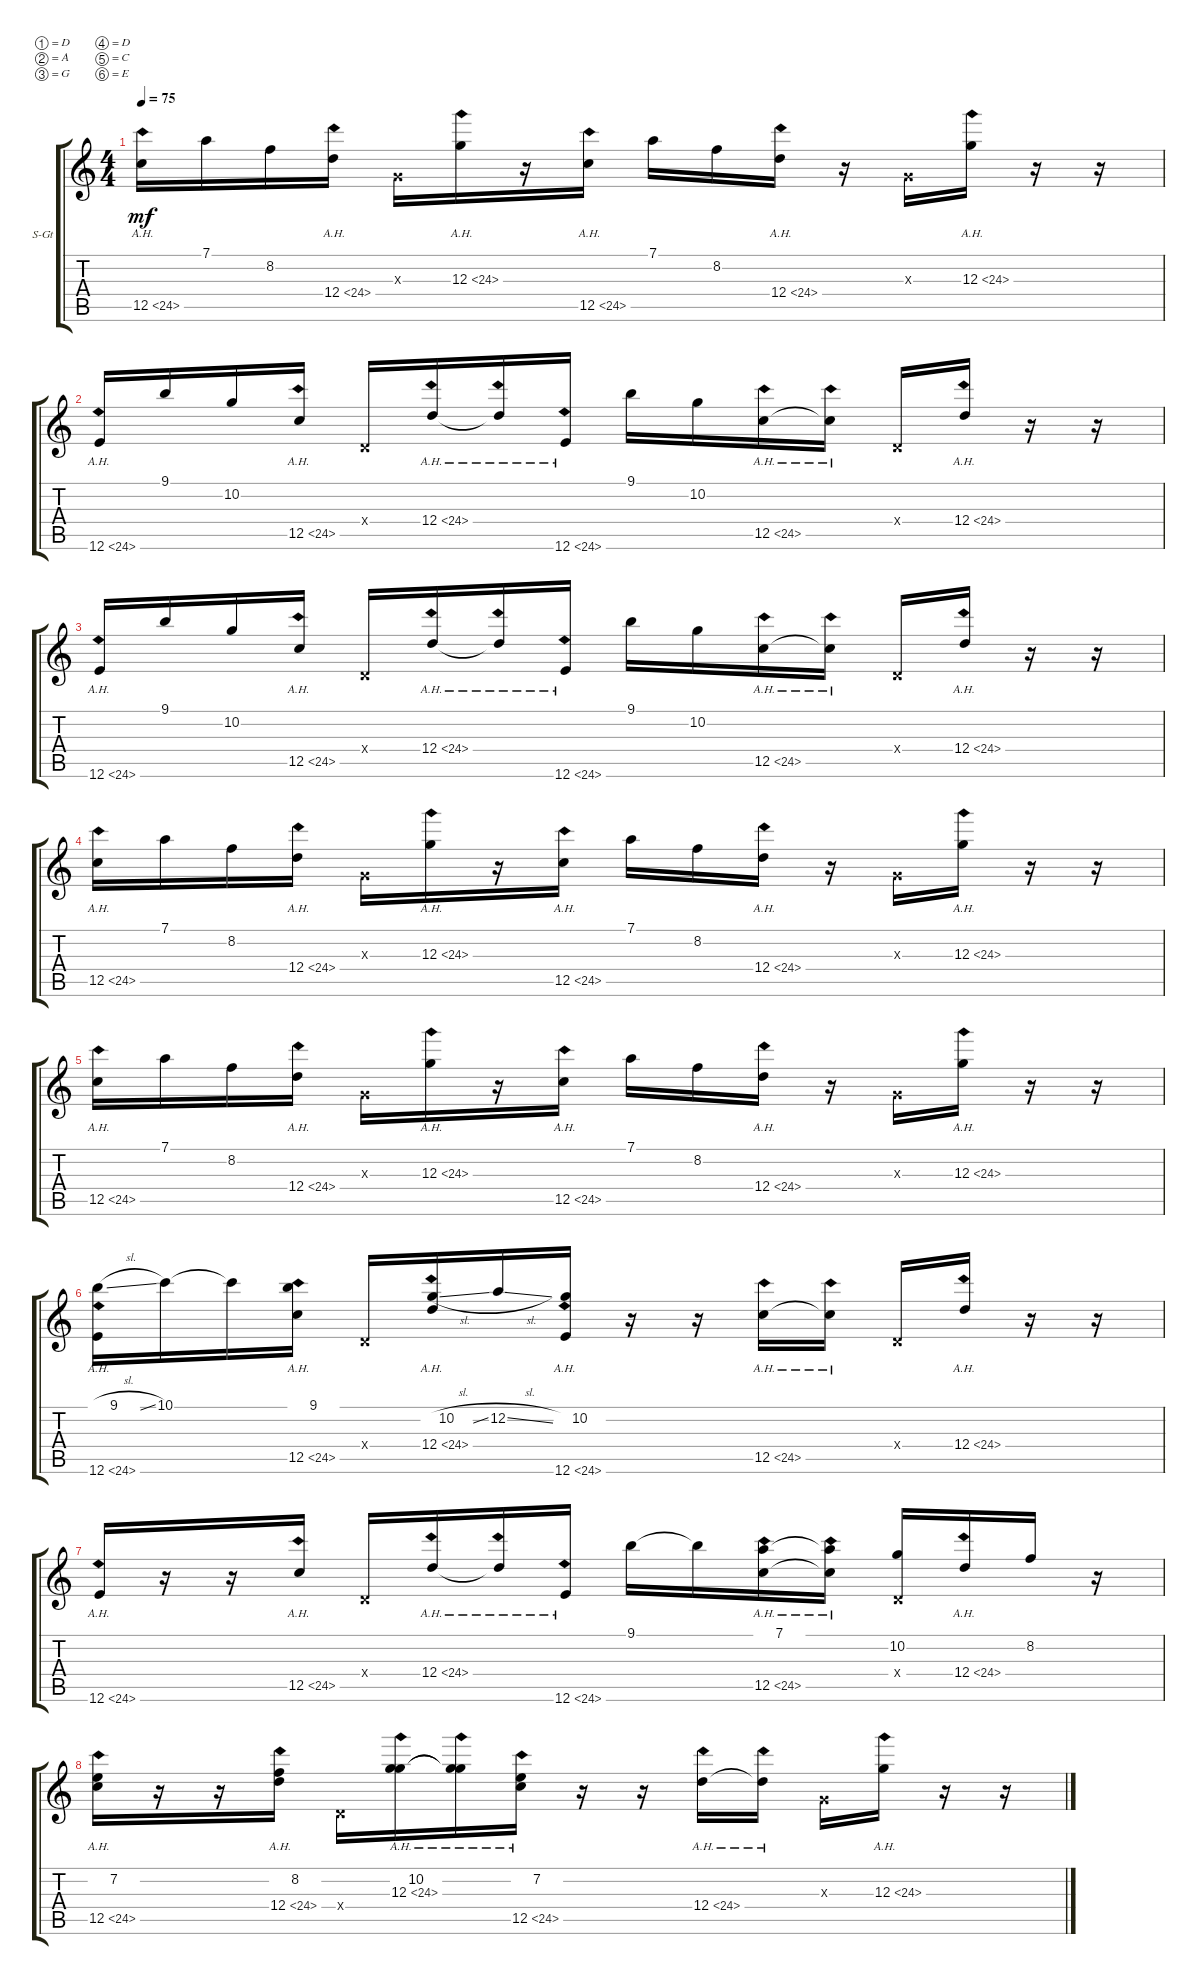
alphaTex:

\bracketExtendMode groupsimilarinstruments
\firstSystemTrackNameOrientation horizontal
\otherSystemsTrackNameOrientation horizontal
\track ("Utwór 1" "S-Gt") {instrument acousticguitarsteel}
\staff {score tabs}
\tuning (D4 A3 G3 D3 C3 E2)
\ts (4 4)
\tempo 75
\clef g2
\ks c
12.5{ah 12}.16{dy mf} 7.1.16 8.2.16 12.4{ah 12}.16 0.3{x}.16 12.3{ah 12}.16 r.16 12.5{ah 12}.16 7.1.16 8.2.16 12.4{ah 12}.16 r.16 0.3{x}.16 12.3{ah 12}.16 r.16 r.16 |
12.6{ah 12}.16 9.1.16 10.2.16 12.5{ah 12}.16 0.4{x}.16 12.4{ah 12}.16 12.4{ah 12 t}.16 12.6{ah 12}.16 9.1.16 10.2.16 12.5{ah 12}.16 12.5{ah 12 t}.16 0.4{x}.16 12.4{ah 12}.16 r.16 r.16 |
12.6{ah 12}.16 9.1.16 10.2.16 12.5{ah 12}.16 0.4{x}.16 12.4{ah 12}.16 12.4{ah 12 t}.16 12.6{ah 12}.16 9.1.16 10.2.16 12.5{ah 12}.16 12.5{ah 12 t}.16 0.4{x}.16 12.4{ah 12}.16 r.16 r.16 |
12.5{ah 12}.16 7.1.16 8.2.16 12.4{ah 12}.16 0.3{x}.16 12.3{ah 12}.16 r.16 12.5{ah 12}.16 7.1.16 8.2.16 12.4{ah 12}.16 r.16 0.3{x}.16 12.3{ah 12}.16 r.16 r.16 |
12.5{ah 12}.16 7.1.16 8.2.16 12.4{ah 12}.16 0.3{x}.16 12.3{ah 12}.16 r.16 12.5{ah 12}.16 7.1.16 8.2.16 12.4{ah 12}.16 r.16 0.3{x}.16 12.3{ah 12}.16 r.16 r.16 |
(12.6{ah 12} 9.1{sl}).16 10.1.16 10.1{t}.16 (9.1 12.5{ah 12}).16 0.4{x}.16 (12.4{ah 12} 10.2{sl}).16 12.2{sl}.16 (10.2 12.6{ah 12}).16 r.16 r.16 12.5{ah 12}.16 12.5{ah 12 t}.16 0.4{x}.16 12.4{ah 12}.16 r.16 r.16 |
12.6{ah 12}.16 r.16 r.16 12.5{ah 12}.16 0.4{x}.16 12.4{ah 12}.16 12.4{ah 12 t}.16 12.6{ah 12}.16 9.1.16 9.1{t}.16 (12.5{ah 12} 7.1).16 (12.5{ah 12 t} 7.1{t}).16 (10.2 0.4{x}).16 12.4{ah 12}.16 8.2.16 r.16 |
(12.5{ah 12} 7.2).16 r.16 r.16 (8.2 12.4{ah 12}).16 0.4{x}.16 (12.3{ah 12} 10.2).16 (12.3{ah 12 t} 10.2{t}).16 (7.2 12.5{ah 12}).16 r.16 r.16 12.4{ah 12}.16 12.4{ah 12 t}.16 0.3{x}.16 12.3{ah 12}.16 r.16 r.16
